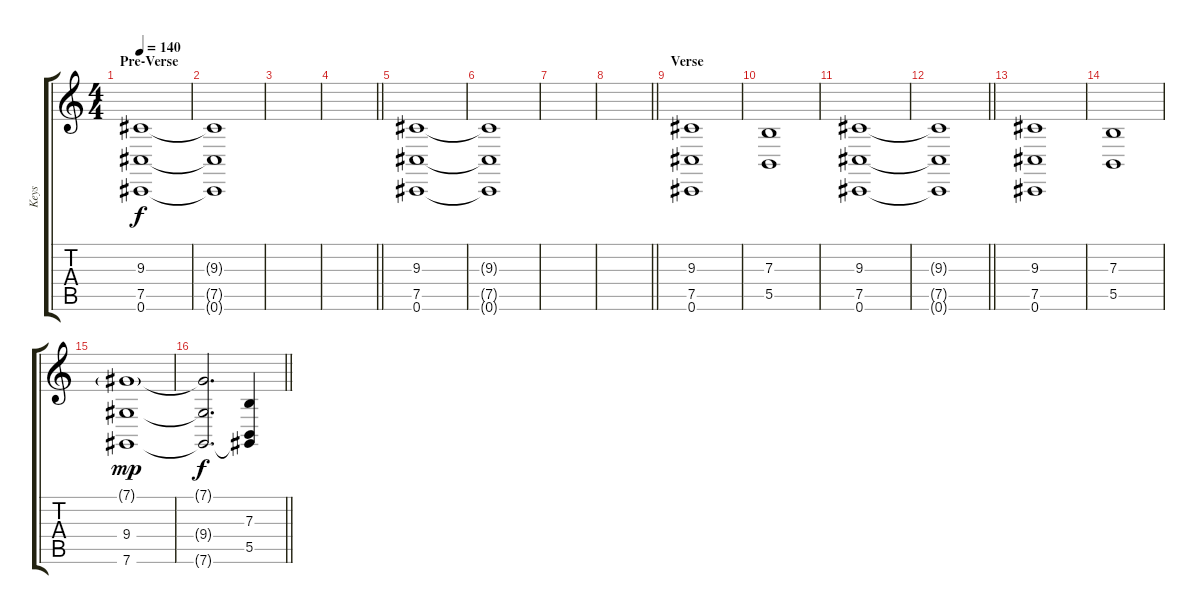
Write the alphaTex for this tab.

\track ("Keys" "Keys") {instrument synthstrings1}
\staff {score tabs}
\tuning (Db4 Ab3 E3 B2 Gb2 Db2) {hide}
\ts (4 4)
\section ("" "Pre-Verse")
\tempo 140
\clef g2
\ks c
(9.3 7.5 0.6).1{dy f} |
(9.3{t} 7.5{t} 0.6{t}).1 |
|
\barLineRight lightlight
|
\section ("" "")
(9.3 7.5 0.6).1 |
(9.3{t} 7.5{t} 0.6{t}).1 |
|
\barLineRight lightlight
|
\section ("" "Verse")
(9.3 7.5 0.6).1 |
(7.3 5.5).1 |
(9.3 7.5 0.6).1 |
\barLineRight lightlight
(9.3{t} 7.5{t} 0.6{t}).1 |
\section ("" "")
(9.3 7.5 0.6).1 |
(7.3 5.5).1 |
(7.1{g} 9.4 7.6).1{dy mp} |
\barLineRight lightlight
(7.1{t} 9.4{t} 7.6{t}).2{d dy f} (7.3 5.5 7.6{t}).4
